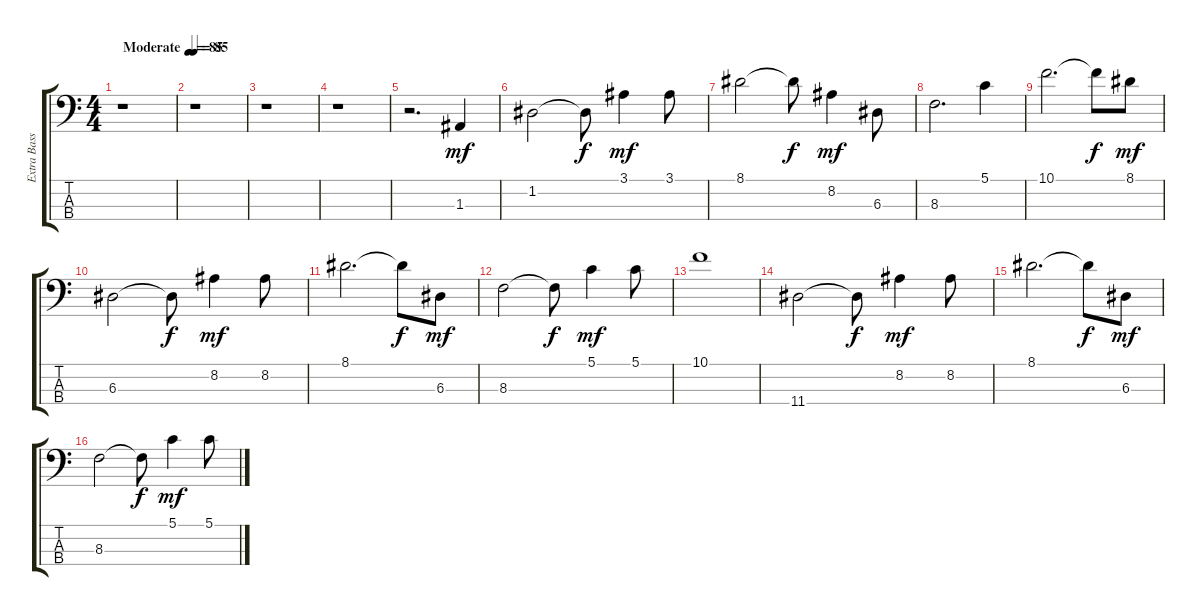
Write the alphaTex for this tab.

\track ("Extra Bass" "Extra Bass") {instrument slapbass2}
\staff {score tabs}
\tuning (G2 D2 A1 E1) {hide}
\ts (4 4)
\tempo (85 "Moderate")
\clef f4
\ks c
r.1{dy mf instrument slapbass2} |
\tempo 85
r.1 |
r.1 |
r.1 |
r.2{d} 1.3.4 |
1.2.2 1.2{t}.8{dy f} 3.1.4{dy mf} 3.1.8 |
8.1.2 8.1{t}.8{dy f} 8.2.4{dy mf} 6.3.8 |
8.3.2{d} 5.1.4 |
10.1.2{d} 10.1{t}.8{dy f} 8.1.8{dy mf} |
6.3.2 6.3{t}.8{dy f} 8.2.4{dy mf} 8.2.8 |
8.1.2{d} 8.1{t}.8{dy f} 6.3.8{dy mf} |
8.3.2 8.3{t}.8{dy f} 5.1.4{dy mf} 5.1.8 |
10.1.1 |
11.4.2 11.4{t}.8{dy f} 8.2.4{dy mf} 8.2.8 |
8.1.2{d} 8.1{t}.8{dy f} 6.3.8{dy mf} |
8.3.2 8.3{t}.8{dy f} 5.1.4{dy mf} 5.1.8
